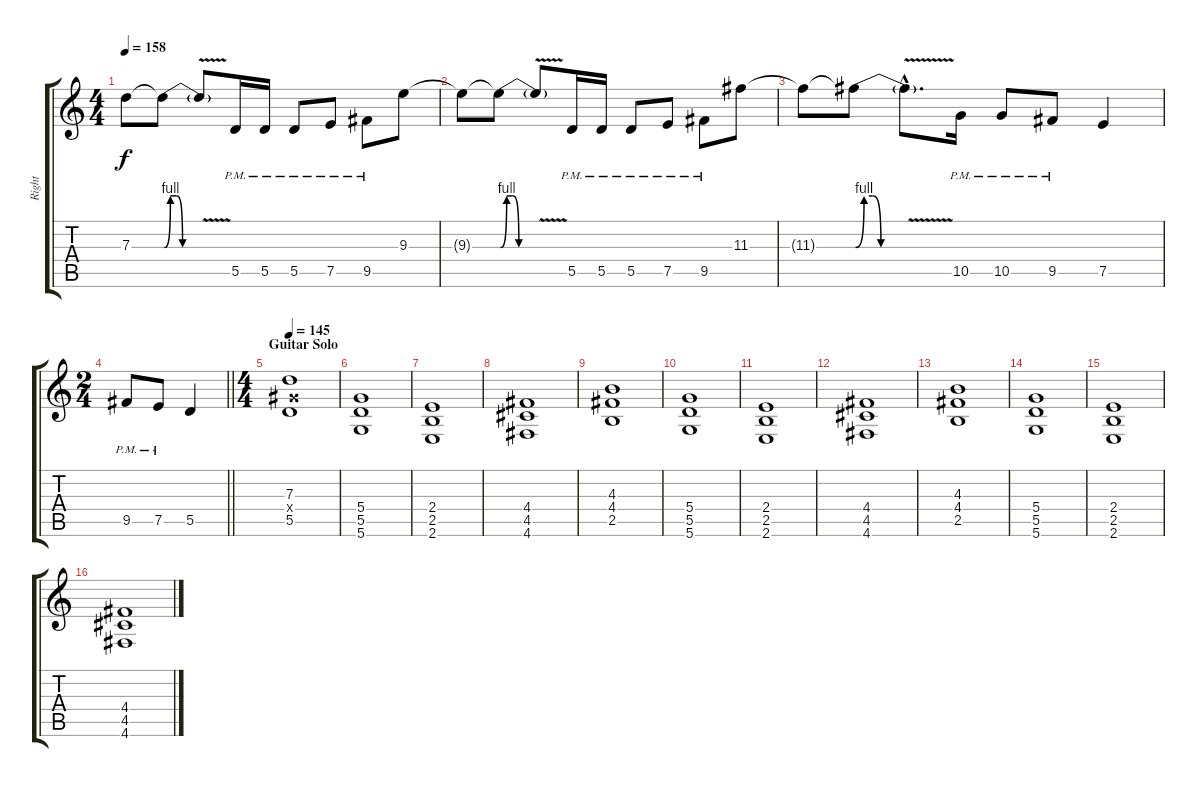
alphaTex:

\track ("Right" "Right") {instrument distortionguitar}
\staff {score tabs}
\tuning (E4 B3 G3 D3 A2 D2) {hide}
\ts (4 4)
\tempo 158
\clef g2
\ks c
7.3{t}.8{dy f} 7.3{be (custom 0 0 10 4 20 4 30 0 60 0) t}.8 7.3{v t}.8 5.5{pm}.16 5.5{pm}.16 5.5{pm}.8 7.5{pm}.8 9.5{pm}.8 9.3.8 |
9.3{t}.8 9.3{be (custom 0 0 10 4 20 4 30 0 60 0) t}.8 9.3{v t}.8 5.5{pm}.16 5.5{pm}.16 5.5{pm}.8 7.5{pm}.8 9.5{pm}.8 11.3.8 |
11.3{t}.8 11.3{be (custom 0 0 10 4 20 4 30 0 60 0) t}.8 11.3{v hac t}.8{d} 10.5{pm}.16 10.5{pm}.8 9.5{pm}.8 7.5.4 |
\ts (2 4)
\barLineRight lightlight
9.5{pm}.8 7.5{pm}.8 5.5.4 |
\ts (4 4)
\section ("" "Guitar Solo")
\tempo 145
(7.3 6.4{x} 5.5).1 |
(5.4 5.5 5.6).1 |
(2.4 2.5 2.6).1 |
(4.4 4.5 4.6).1 |
(4.3 4.4 2.5).1 |
(5.4 5.5 5.6).1 |
(2.4 2.5 2.6).1 |
(4.4 4.5 4.6).1 |
(4.3 4.4 2.5).1 |
(5.4 5.5 5.6).1 |
(2.4 2.5 2.6).1 |
(4.4 4.5 4.6).1
